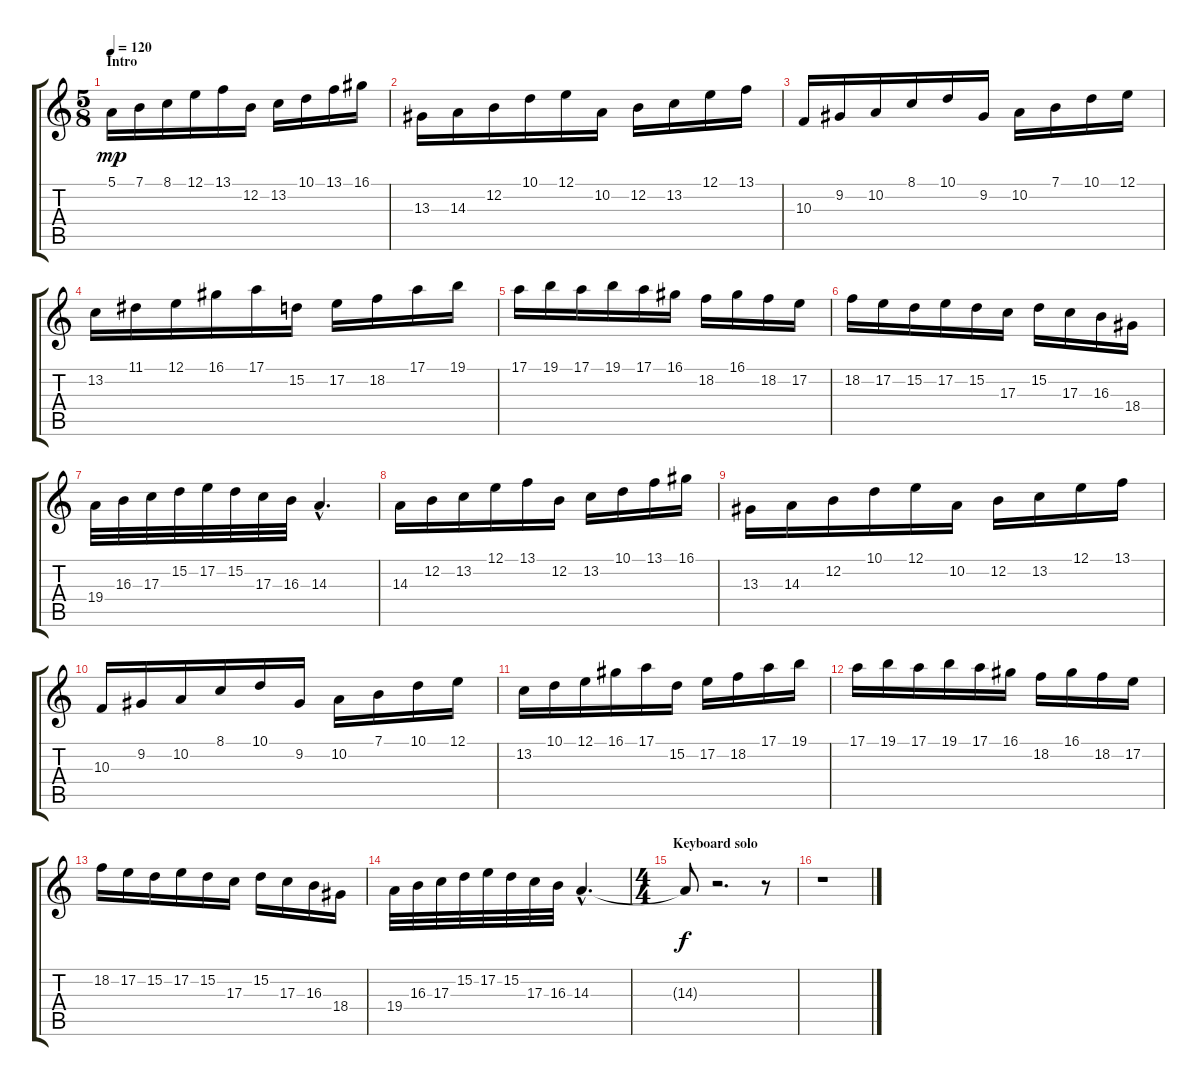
\track "" {instrument choiraahs}
\staff {score tabs}
\tuning (E4 B3 G3 D3 A2 E2) {hide}
\ts (5 8)
\section ("" "Intro")
\tempo 120
\clef g2
\ks c
5.1.16{dy mp instrument choiraahs} 7.1.16 8.1.16 12.1.16 13.1.16 12.2.16 13.2.16 10.1.16 13.1.16 16.1.16 |
13.3.16 14.3.16 12.2.16 10.1.16 12.1.16 10.2.16 12.2.16 13.2.16 12.1.16 13.1.16 |
10.3.16 9.2.16 10.2.16 8.1.16 10.1.16 9.2.16 10.2.16 7.1.16 10.1.16 12.1.16 |
13.2.16 11.1.16 12.1.16 16.1.16 17.1.16 15.2.16 17.2.16 18.2.16 17.1.16 19.1.16 |
17.1.16 19.1.16 17.1.16 19.1.16 17.1.16 16.1.16 18.2.16 16.1.16 18.2.16 17.2.16 |
18.2.16 17.2.16 15.2.16 17.2.16 15.2.16 17.3.16 15.2.16 17.3.16 16.3.16 18.4.16 |
19.4.32 16.3.32 17.3.32 15.2.32 17.2.32 15.2.32 17.3.32 16.3.32 14.3{hac}.4{d} |
14.3.16 12.2.16 13.2.16 12.1.16 13.1.16 12.2.16 13.2.16 10.1.16 13.1.16 16.1.16 |
13.3.16 14.3.16 12.2.16 10.1.16 12.1.16 10.2.16 12.2.16 13.2.16 12.1.16 13.1.16 |
10.3.16 9.2.16 10.2.16 8.1.16 10.1.16 9.2.16 10.2.16 7.1.16 10.1.16 12.1.16 |
13.2.16 10.1.16 12.1.16 16.1.16 17.1.16 15.2.16 17.2.16 18.2.16 17.1.16 19.1.16 |
17.1.16 19.1.16 17.1.16 19.1.16 17.1.16 16.1.16 18.2.16 16.1.16 18.2.16 17.2.16 |
18.2.16 17.2.16 15.2.16 17.2.16 15.2.16 17.3.16 15.2.16 17.3.16 16.3.16 18.4.16 |
19.4.32 16.3.32 17.3.32 15.2.32 17.2.32 15.2.32 17.3.32 16.3.32 14.3{hac}.4{d} |
\ts (4 4)
\section ("" "Keyboard solo")
14.3{t}.8{dy f} r.2{d} r.8 |
r.1
